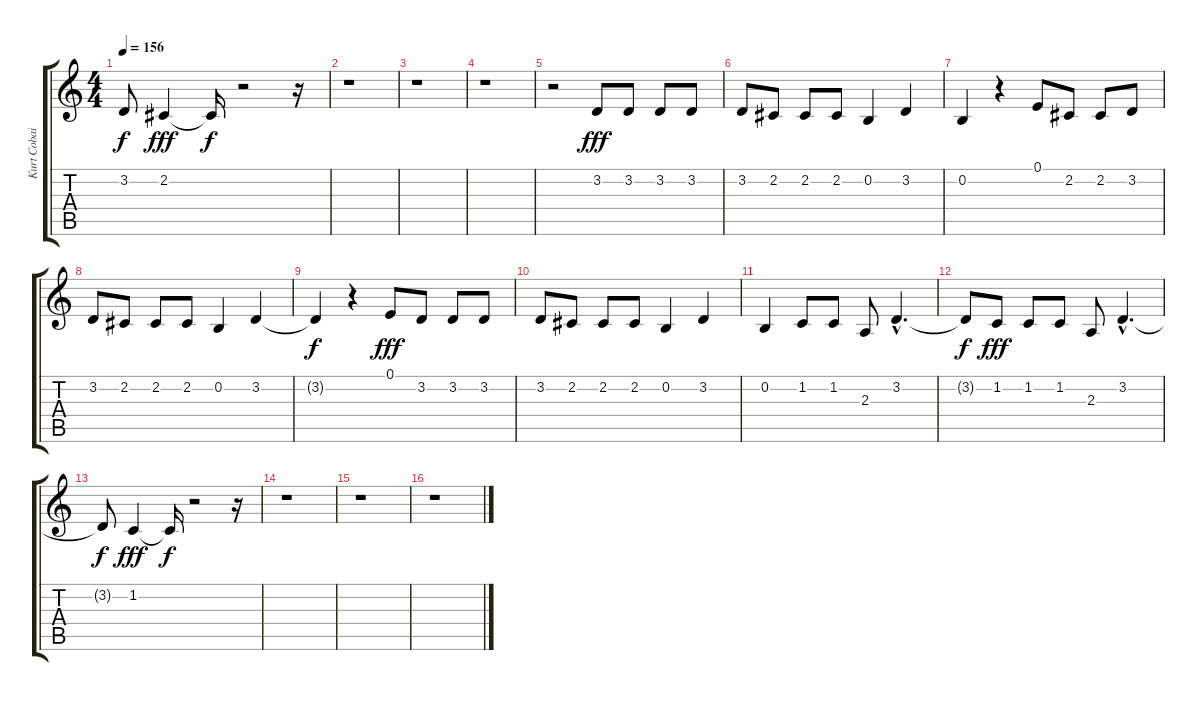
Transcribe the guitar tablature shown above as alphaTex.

\track ("Kurt Cobain(Vocals)" "Kurt Cobai") {instrument lead6voice}
\staff {score tabs}
\tuning (E4 B3 G3 D3 A2 E2) {hide}
\ts (4 4)
\tempo 156
\clef g2
\ks c
3.2{t}.8{dy f} 2.2.4{dy fff} 2.2{t}.16{dy f} r.2 r.16 |
r.1 |
r.1 |
r.1 |
r.2 3.2.8{dy fff} 3.2.8 3.2.8 3.2.8 |
3.2.8 2.2.8 2.2.8 2.2.8 0.2.4 3.2.4 |
0.2.4 r.4 0.1.8 2.2.8 2.2.8 3.2.8 |
3.2.8 2.2.8 2.2.8 2.2.8 0.2.4 3.2.4 |
3.2{t}.4{dy f} r.4 0.1.8{dy fff} 3.2.8 3.2.8 3.2.8 |
3.2.8 2.2.8 2.2.8 2.2.8 0.2.4 3.2.4 |
0.2.4 1.2.8 1.2.8 2.3.8 3.2{hac}.4{d} |
3.2{t}.8{dy f} 1.2.8{dy fff} 1.2.8 1.2.8 2.3.8 3.2{hac}.4{d} |
3.2{t}.8{dy f} 1.2.4{dy fff} 1.2{t}.16{dy f} r.2 r.16 |
r.1 |
r.1 |
r.1
